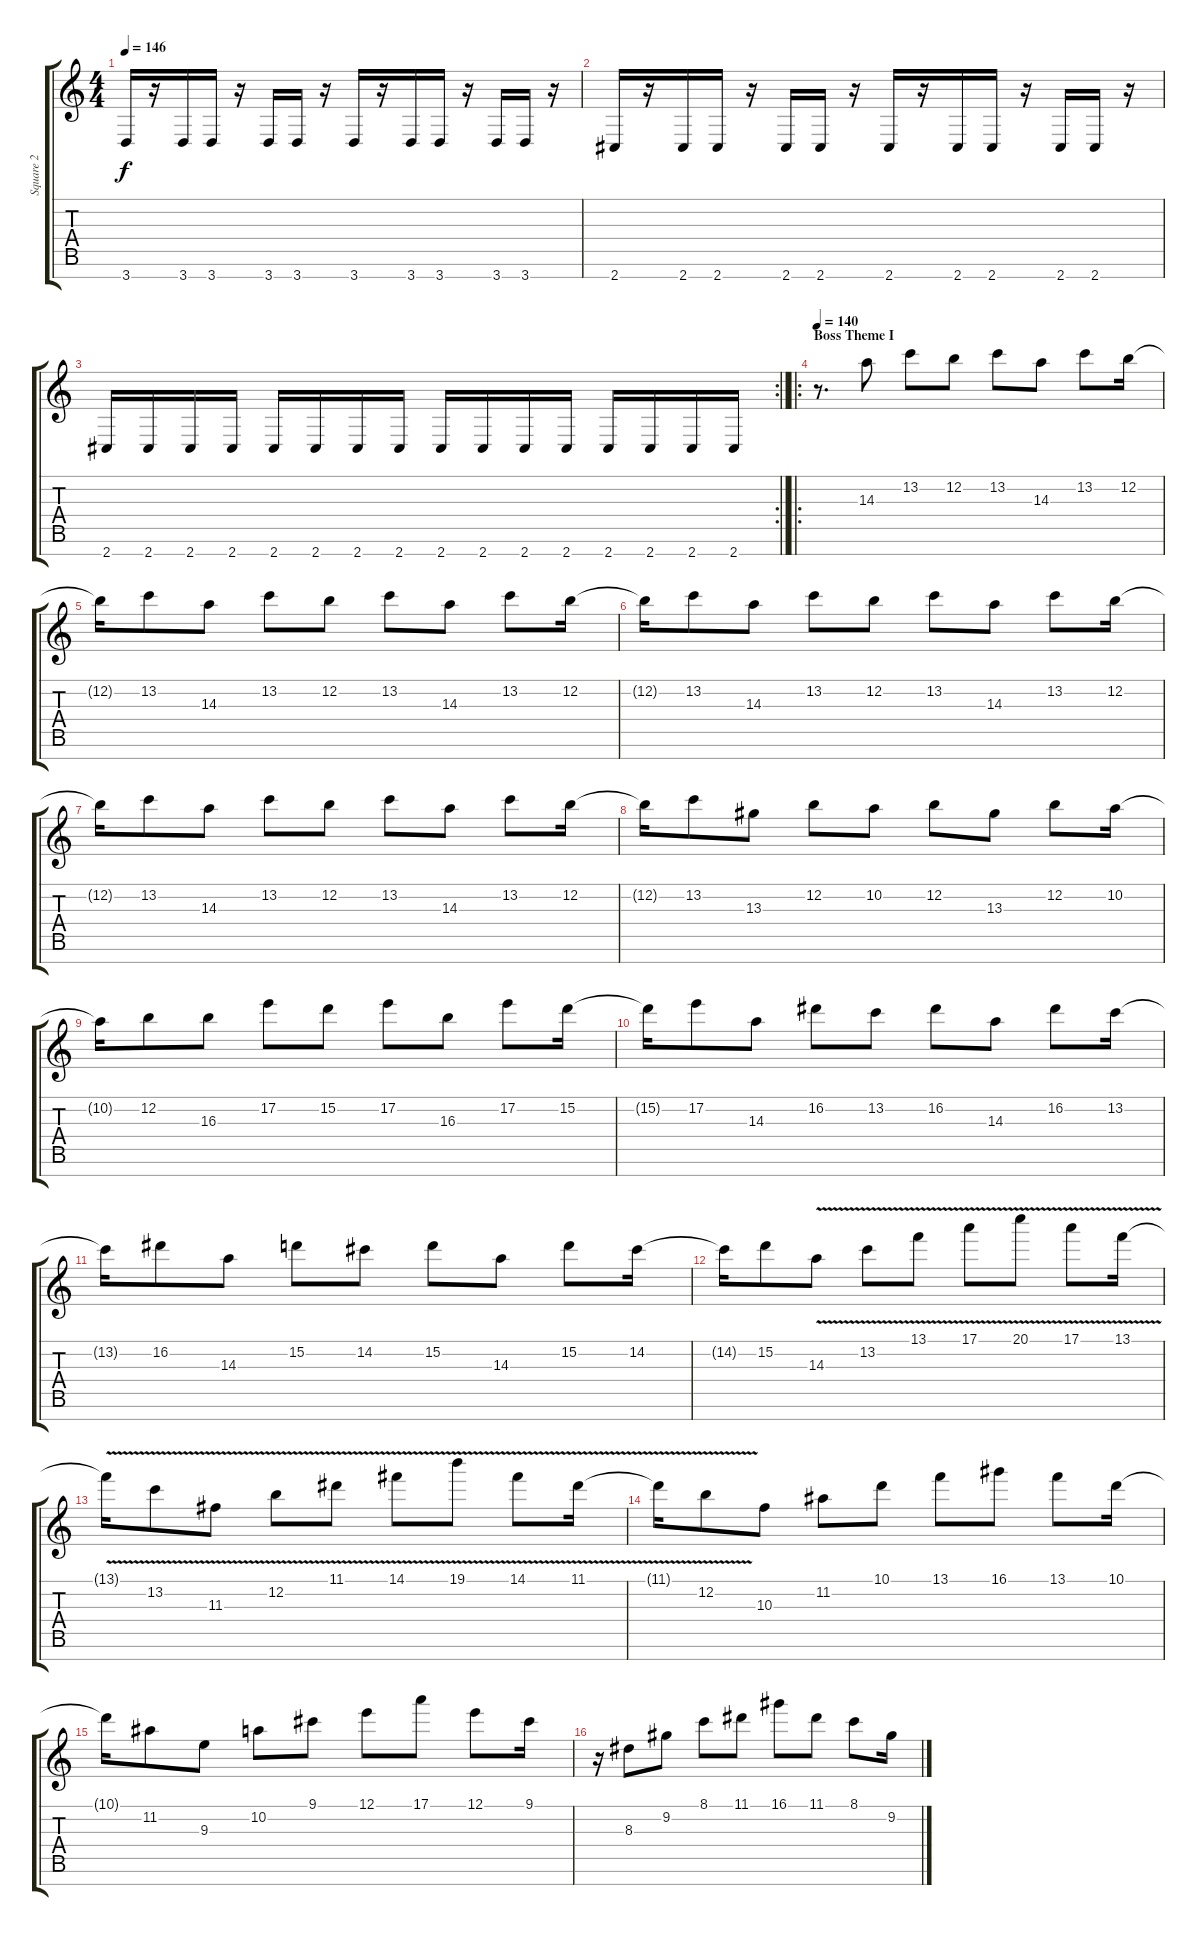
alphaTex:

\track ("Square 2" "Square 2") {instrument overdrivenguitar}
\staff {score tabs}
\tuning (E4 B3 G3 D3 A2 E2 B1) {hide}
\ts (4 4)
\tempo 146
\clef g2
\ks c
3.7.16{dy f} r.16 3.7.16 3.7.16 r.16 3.7.16 3.7.16 r.16 3.7.16 r.16 3.7.16 3.7.16 r.16 3.7.16 3.7.16 r.16 |
2.7.16 r.16 2.7.16 2.7.16 r.16 2.7.16 2.7.16 r.16 2.7.16 r.16 2.7.16 2.7.16 r.16 2.7.16 2.7.16 r.16 |
\rc 2
\barLineRight lightlight
2.7.16 2.7.16 2.7.16 2.7.16 2.7.16 2.7.16 2.7.16 2.7.16 2.7.16 2.7.16 2.7.16 2.7.16 2.7.16 2.7.16 2.7.16 2.7.16 |
\ro
\section ("" "Boss Theme I")
\tempo 140
r.8{d volume 9 instrument overdrivenguitar} 14.3.8 13.2.8 12.2.8 13.2.8 14.3.8 13.2.8 12.2.16 |
12.2{t}.16 13.2.8 14.3.8 13.2.8 12.2.8 13.2.8 14.3.8 13.2.8 12.2.16 |
12.2{t}.16 13.2.8 14.3.8 13.2.8 12.2.8 13.2.8 14.3.8 13.2.8 12.2.16 |
12.2{t}.16 13.2.8 14.3.8 13.2.8 12.2.8 13.2.8 14.3.8 13.2.8 12.2.16 |
12.2{t}.16 13.2.8 13.3.8 12.2.8 10.2.8 12.2.8 13.3.8 12.2.8 10.2.16 |
10.2{t}.16 12.2.8 16.3.8 17.2.8 15.2.8 17.2.8 16.3.8 17.2.8 15.2.16 |
15.2{t}.16 17.2.8 14.3.8 16.2.8 13.2.8 16.2.8 14.3.8 16.2.8 13.2.16 |
13.2{t}.16 16.2.8 14.3.8 15.2.8 14.2.8 15.2.8 14.3.8 15.2.8 14.2.16 |
14.2{t}.16 15.2.8 14.3{v}.8 13.2{v}.8 13.1{v}.8 17.1{v}.8 20.1{v}.8 17.1{v}.8 13.1{v}.16 |
13.1{t}.16 13.2{v}.8 11.3{v}.8 12.2{v}.8 11.1{v}.8 14.1{v}.8 19.1{v}.8 14.1{v}.8 11.1{v}.16 |
11.1{t}.16 12.2{v}.8 10.3.8 11.2.8 10.1.8 13.1.8 16.1.8 13.1.8 10.1.16 |
10.1{t}.16 11.2.8 9.3.8 10.2.8 9.1.8 12.1.8 17.1.8 12.1.8 9.1.16 |
r.16 8.3.8 9.2.8 8.1.8 11.1.8 16.1.8 11.1.8 8.1.8 9.2.16
